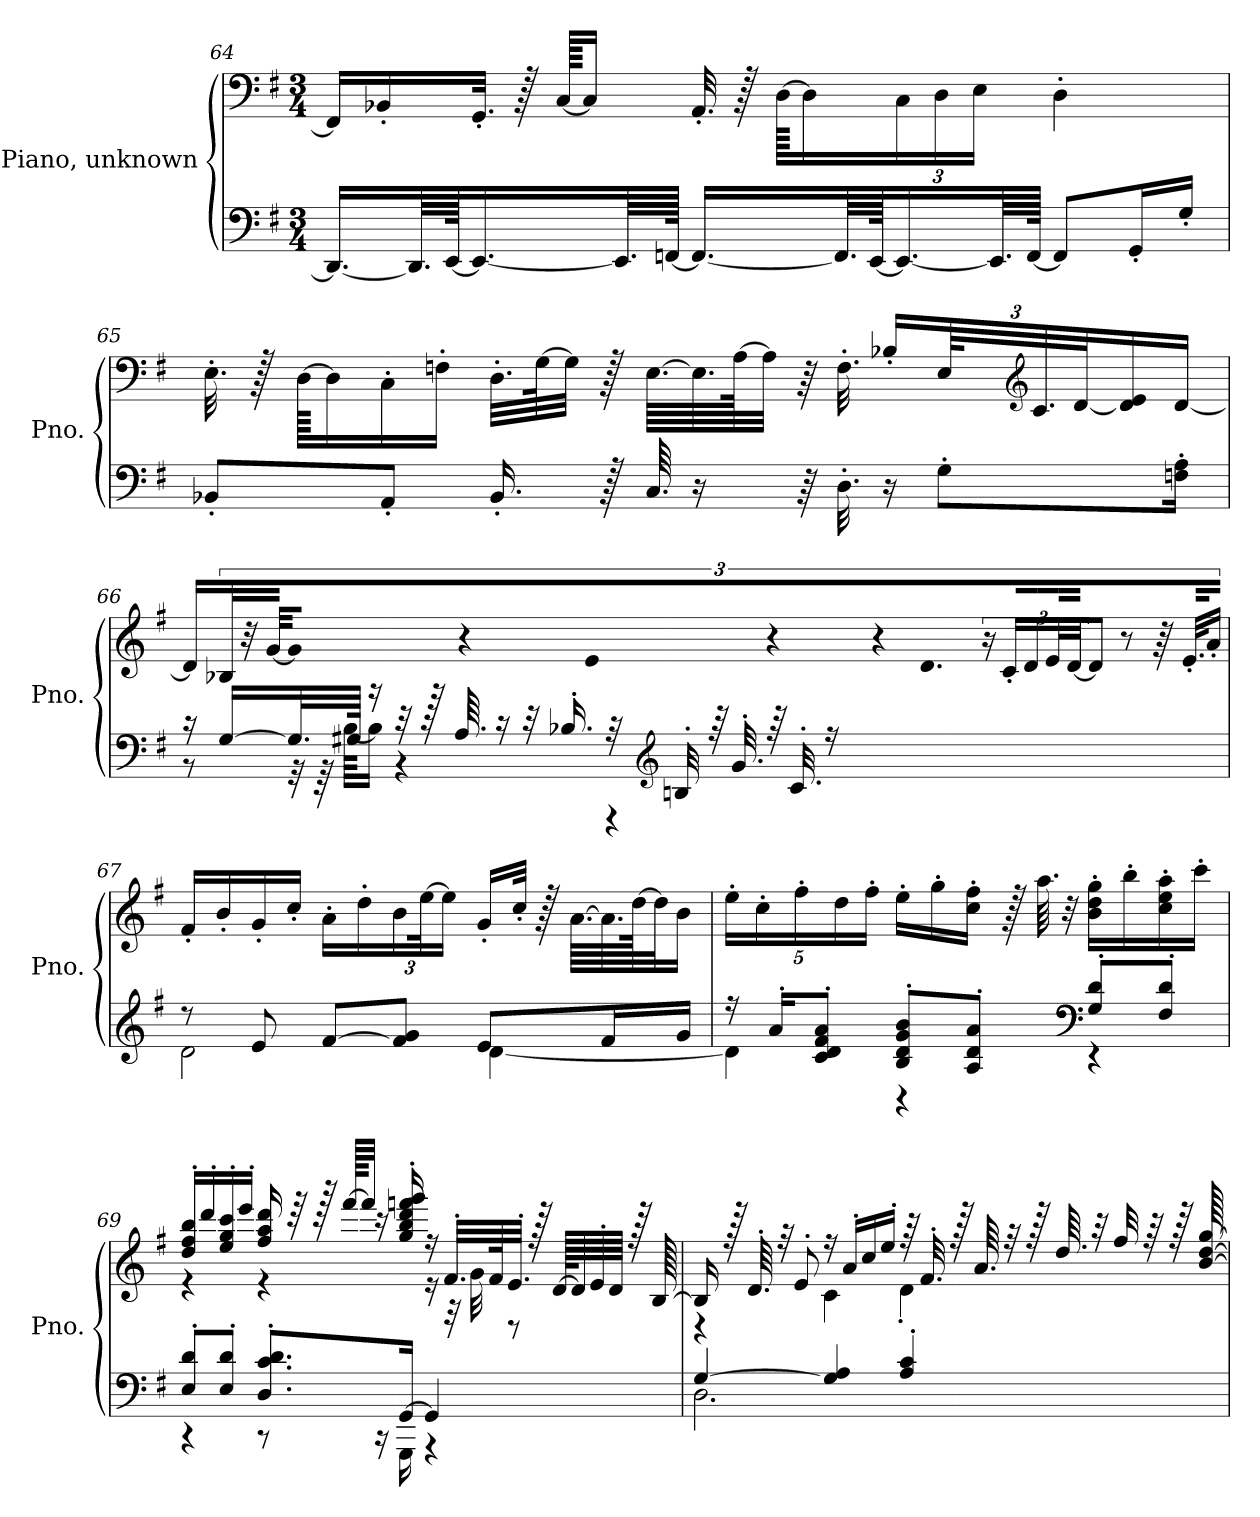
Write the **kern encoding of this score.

**kern	**kern
*part1	*part1
*staff2	*staff1
*I"Piano, unknown	*
*I'Pno.	*
!!LO:PB:g=z
*clefF4	*clefF4
*k[f#]	*k[f#]
*M3/4	*M3/4
=64	=64
16.DD/LL_	16FF/LL]
.	16BB-X'/
64.DD/LL]	.
[128EE/JJK	.
16.EE/_	32.GG'/JJk
.	128r
.	[128C/KKKLL
.	16C/JJ]
64.EE/LL]	.
[128FFn/JJJJk	.
16.FF/LL_	32.AA'/
.	128r
.	[128D\KKKLL
.	16D\]
64.FF/LL]	.
[128EE/JJK	.
*	*Xbrackettup
16.EE/_	24C\
.	24D\
.	24E\JJ
64.EE/LL]	.
[128FF/JJJJk	.
8FF/L]	4D'\
16GG'/L	.
16G'/JJ	.
!!LO:LB:g=z
=65	=65
8BB-X'/L	32.E'\
.	128r
.	[128D\KKKLL
.	16D\]
8AA'/J	16C'\
.	16Fn'\JJ
16.BB-'/	32.D'\LLL
.	[64G\K
.	32G\JJJ]
128r	128r
64.C/	[64.E\LLLL
16r	64.E\]
.	[128A\JK
.	32A\JJJ]
64r	64r
32.D'\	32.F'\
16r	16B-X'/LL
8G'\L	96E/KL
*	*clefG2
.	48.c/
.	[48d/J
.	16d/] 16e/
16Fn\' 16A\'Jk	[16d/JJ
!!LO:LB:g=z
=66	=66
*^	*
16r	8r	16d/LL]
*	*	*brackettup
[16G/LL	.	48B-X/JJk
.	.	48r
.	.	[48g/LLL
32.G/L]	32r	32g/JJJ]
.	64r	64r
64G#X/JJJk	[64B\KKLL	64e/
16r	16B\JJ]	32r
.	.	128r
.	.	64.d/
32r	4r	24r
128r	.	.
64.A/	.	.
.	.	24c'/LL
16r	.	.
.	.	24d/
*	*	*Xbrackettup
32r	.	48e/L
.	.	[48d/JJ
16.B-X'/	.	.
.	.	12d/J]
32r	4r	8r
*clefG2	*	*
32Bn'/	.	.
64r	.	.
32.g'/	.	.
64r	.	64r
32.c'/	.	32.e'/KLL
16r	.	16a'/JJ
!!LO:LB:g=z
=67	=67	=67
8r	2d\	16f#'/LL
.	.	16b'/
8e/	.	16g'/
.	.	16cc'/JJ
[8f#/L	.	16a'\LL
.	.	16dd'\
8f#/] 8g/J	.	24b\
.	.	[48ee\K
.	.	16ee\JJ]
8e/L	[4d\	16g'/LL
.	.	32cc'/JJk
.	.	128r
.	.	[64.a\LLLL
16f#/L	.	64.a\]
.	.	[128dd\JK
.	.	32dd\J]
16g/JJ	.	16b\JJ
=68	=68	=68
16r	4d\]	20ee'\LL
.	.	20cc'\
16a'/KL	.	.
.	.	20ff#'\
8c/' 8d/' 8f#/' 8a/'J	.	.
.	.	20dd\
.	.	20ff#'\JJ
8B/' 8d/' 8g/' 8b/'L	4r	16ee'\LL
.	.	16gg'\
8A/' 8d/' 8a/'J	.	16cc\' 16ff#\'JJ
.	.	128r
.	.	64.aa\
.	.	32r
*clefF4	*	*
8G/' 8d/'L	4r	16b\' 16dd\' 16gg\'LL
.	.	16bb'\
8F#/' 8d/'J	.	16cc\' 16ee\' 16aa\'
.	.	16ccc'\JJ
!!LO:LB:g=z
=69	=69	=69
*	*	*^
8E/' 8d/'L	4r	16dd/' 16ff#/' 16bb/'LL	4r
.	.	16ddd'/	.
8E/' 8d/'J	.	16ee/' 16gg/' 16ccc/'	.
.	.	16eee'/JJ	.
8.D/' 8.c/' 8.d/'L	8r	16ff#/ 16aa/ 16ddd/	4r
.	.	64r	.
.	.	128r	.
.	.	[128fff#/KKLLL	.
.	.	32fff#/JJJ]	.
.	16r	16r	.
[16GG/Jk	16GGG\	16gg/' 16bb/' 16ddd/' 16fffn/' 16ggg/'	.
4GG/]	4r	16r	16r
.	.	32.f#'/LLL	32r
.	.	.	32g\
.	.	64f#/K	.
.	.	32.e'/JJJ	8r
.	.	128r	.
.	.	[128d/KLLLL	.
.	.	64d/]	.
.	.	64e'/	.
.	.	64d/JJJJ	.
.	.	128r	.
.	.	[128B/	.
!!LO:LB:g=z	!!
=70	=70	=70	=70
[4G/	2.D\	16B/]	4r
.	.	128r	.
.	.	64.d'/	.
.	.	32r	.
.	.	8e'/	.
4G/] 4A/	.	16r	4c\
.	.	16a'/LL	.
.	.	16cc/	.
.	.	16ee'/JJ	.
4A/' 4c/'	.	64r	4d'\
.	.	32.f#'/	.
.	.	128r	.
.	.	64.a/	.
.	.	32r	.
.	.	128r	.
.	.	64.dd/	.
.	.	32r	.
.	.	32ff#/	.
.	.	64r	.
.	.	128r	.
.	.	[128b/ [128dd/ [128gg/	.
*v	*v	*	*
*	*v	*v
=	=
*-	*-
